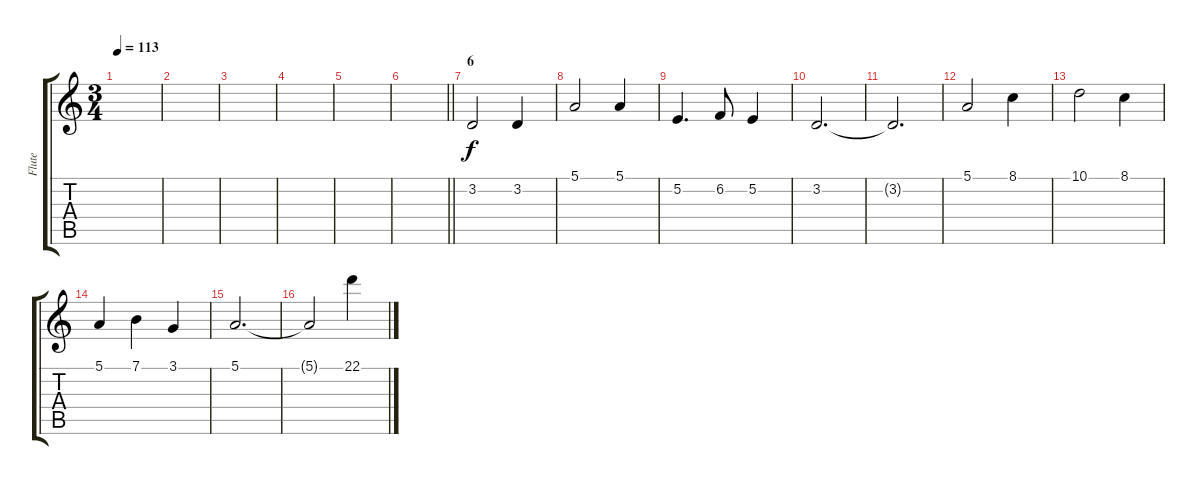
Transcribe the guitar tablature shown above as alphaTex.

\track ("Flute" "Flute") {instrument piccolo}
\staff {score tabs}
\tuning (E4 B3 G3 D3 A2 E2) {hide}
\ts (3 4)
\tempo 113
\clef g2
\ks c
|
|
|
|
|
\barLineRight lightlight
|
\section ("" "6")
3.2.2{instrument piccolo} 3.2.4 |
5.1.2 5.1.4 |
5.2.4{d} 6.2.8 5.2.4 |
3.2.2{d} |
3.2{t}.2{d} |
5.1.2 8.1.4 |
10.1.2 8.1.4 |
5.1.4 7.1.4 3.1.4 |
5.1.2{d} |
5.1{t}.2 22.1.4
